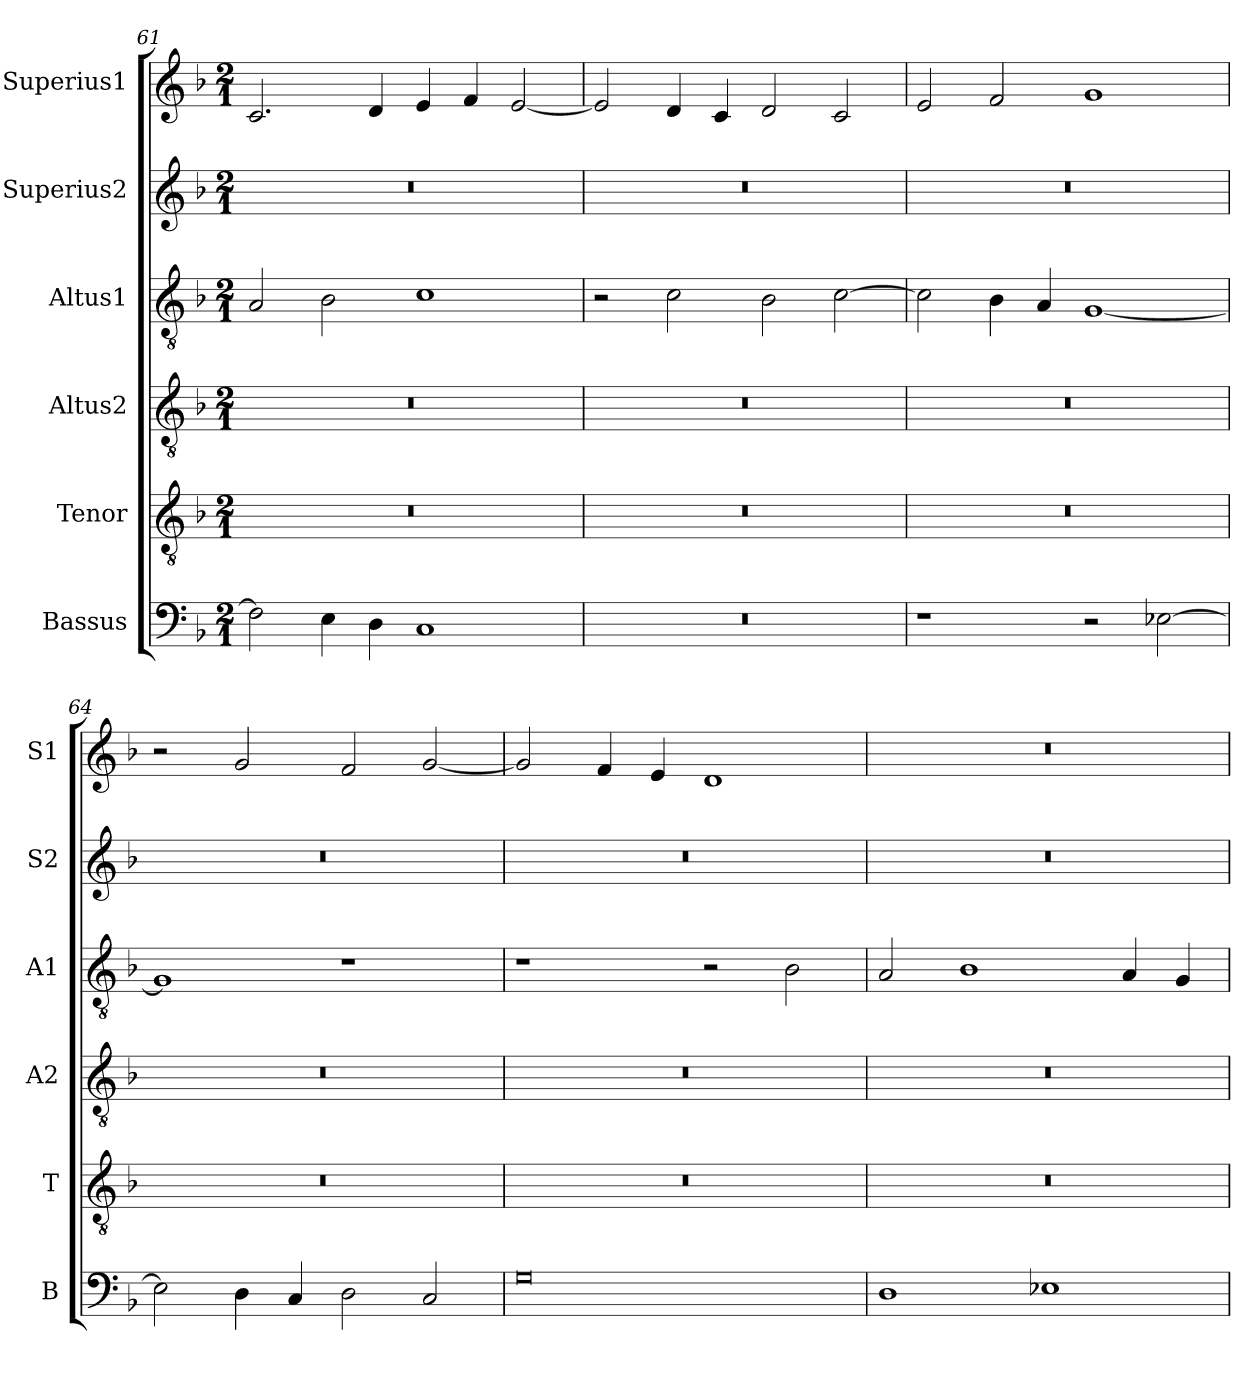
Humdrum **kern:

**kern	**kern	**kern	**kern	**kern	**kern
*part6	*part5	*part4	*part3	*part2	*part1
*staff6	*staff5	*staff4	*staff3	*staff2	*staff1
*I"Bassus	*I"Tenor	*I"Altus2	*I"Altus1	*I"Superius2	*I"Superius1
*I'B	*I'T	*I'A2	*I'A1	*I'S2	*I'S1
*clefF4	*clefGv2	*clefGv2	*clefGv2	*clefG2	*clefG2
*k[b-]	*k[b-]	*k[b-]	*k[b-]	*k[b-]	*k[b-]
*M2/1	*M2/1	*M2/1	*M2/1	*M2/1	*M2/1
=61	=61	=61	=61	=61	=61
2F\]	0r	0r	2A/	0r	2.c/
4E\	.	.	2B-\	.	.
4D\	.	.	.	.	4d/
1C	.	.	1c	.	4e/
.	.	.	.	.	4f/
.	.	.	.	.	[2e/
=62	=62	=62	=62	=62	=62
0r	0r	0r	2r	0r	2e/]
.	.	.	2c\	.	4d/
.	.	.	.	.	4c/
.	.	.	2B-\	.	2d/
.	.	.	[2c\	.	2c/
=63	=63	=63	=63	=63	=63
1r	0r	0r	2c\]	0r	2e/
.	.	.	4B-\	.	2f/
.	.	.	4A/	.	.
2r	.	.	[1G	.	1g
[2E-X\	.	.	.	.	.
=64	=64	=64	=64	=64	=64
2E-\]	0r	0r	1G]	0r	2r
4D\	.	.	.	.	2g/
4C/	.	.	.	.	.
2D\	.	.	1r	.	2f/
2C/	.	.	.	.	[2g/
=65	=65	=65	=65	=65	=65
0G	0r	0r	1r	0r	2g/]
.	.	.	.	.	4f/
.	.	.	.	.	4e/
.	.	.	2r	.	1d
.	.	.	2B-\	.	.
=66	=66	=66	=66	=66	=66
1D	0r	0r	2A/	0r	0r
.	.	.	1B-	.	.
1E-X	.	.	.	.	.
.	.	.	4A/	.	.
.	.	.	4G/	.	.
=	=	=	=	=	=
*-	*-	*-	*-	*-	*-
